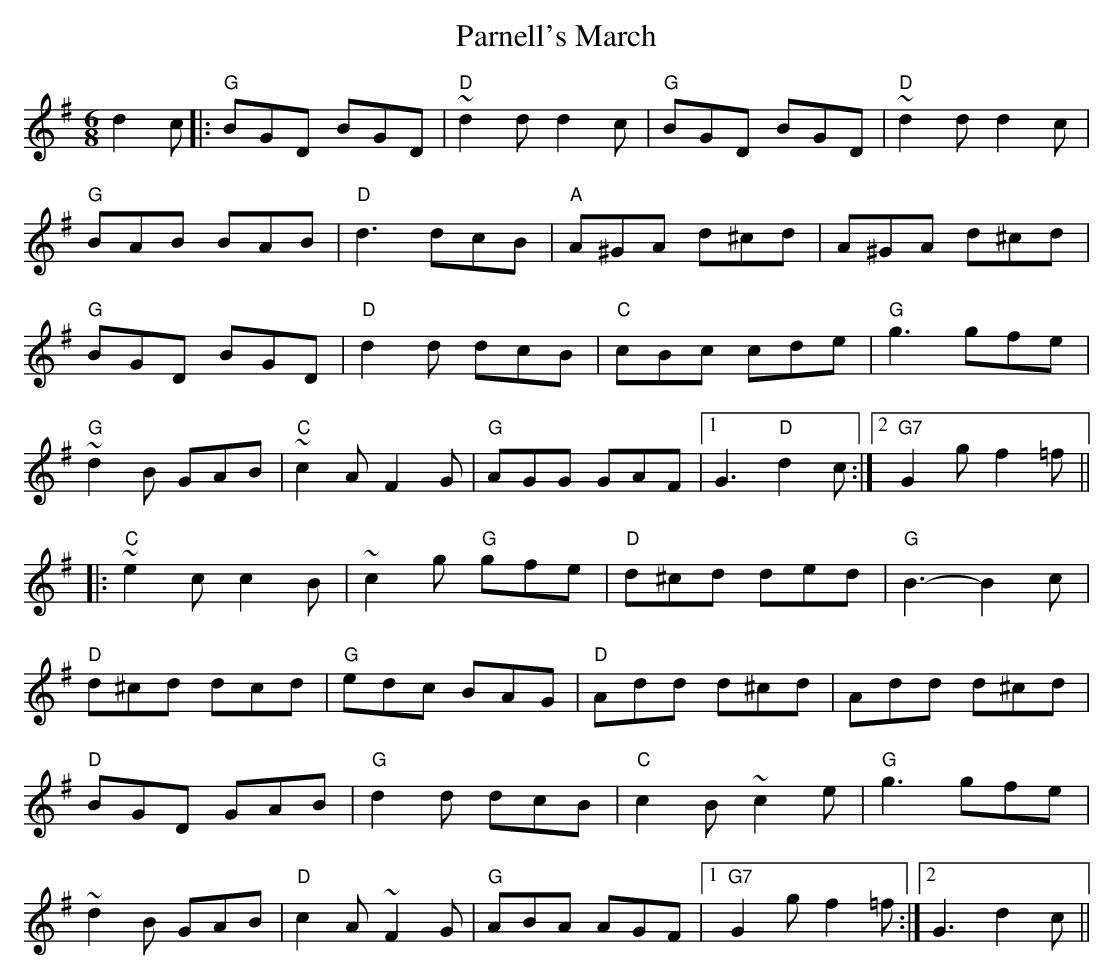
X:1
T: Parnell's March
M: 6/8
L: 1/8
K: Gmaj
d2 c|:"G"BGD BGD|"D"~d2d d2 c|"G"BGD BGD|"D"~d2d d2c|
"G"BAB BAB|"D"d3 dcB|"A"A^GA d^cd|A^GA d^cd|
"G"BGD BGD|"D"d2d dcB|"C"cBc cde|"G"g3 gfe|
"G"~d2B GAB|"C"~c2 A F2 G|"G"AGG GAF|1 G3 "D"d2 c:|2 "G7"G2 g f2=f||
|:"C"~e2 cc2 B|~c2g "G"gfe|"D"d^cd ded|"G"B3- B2 c|
"D"d^cd dcd|"G"edc BAG|"D"Add d^cd|Add d^cd|
"D"BGD GAB|"G"d2d dcB|"C"c2 B ~c2 e|"G"g3 gfe|
~d2B GAB|"D"c2 A ~F2 G|"G"ABA AGF|1 "G7"G2 g f2 =f:|2 G3 d2 c||
